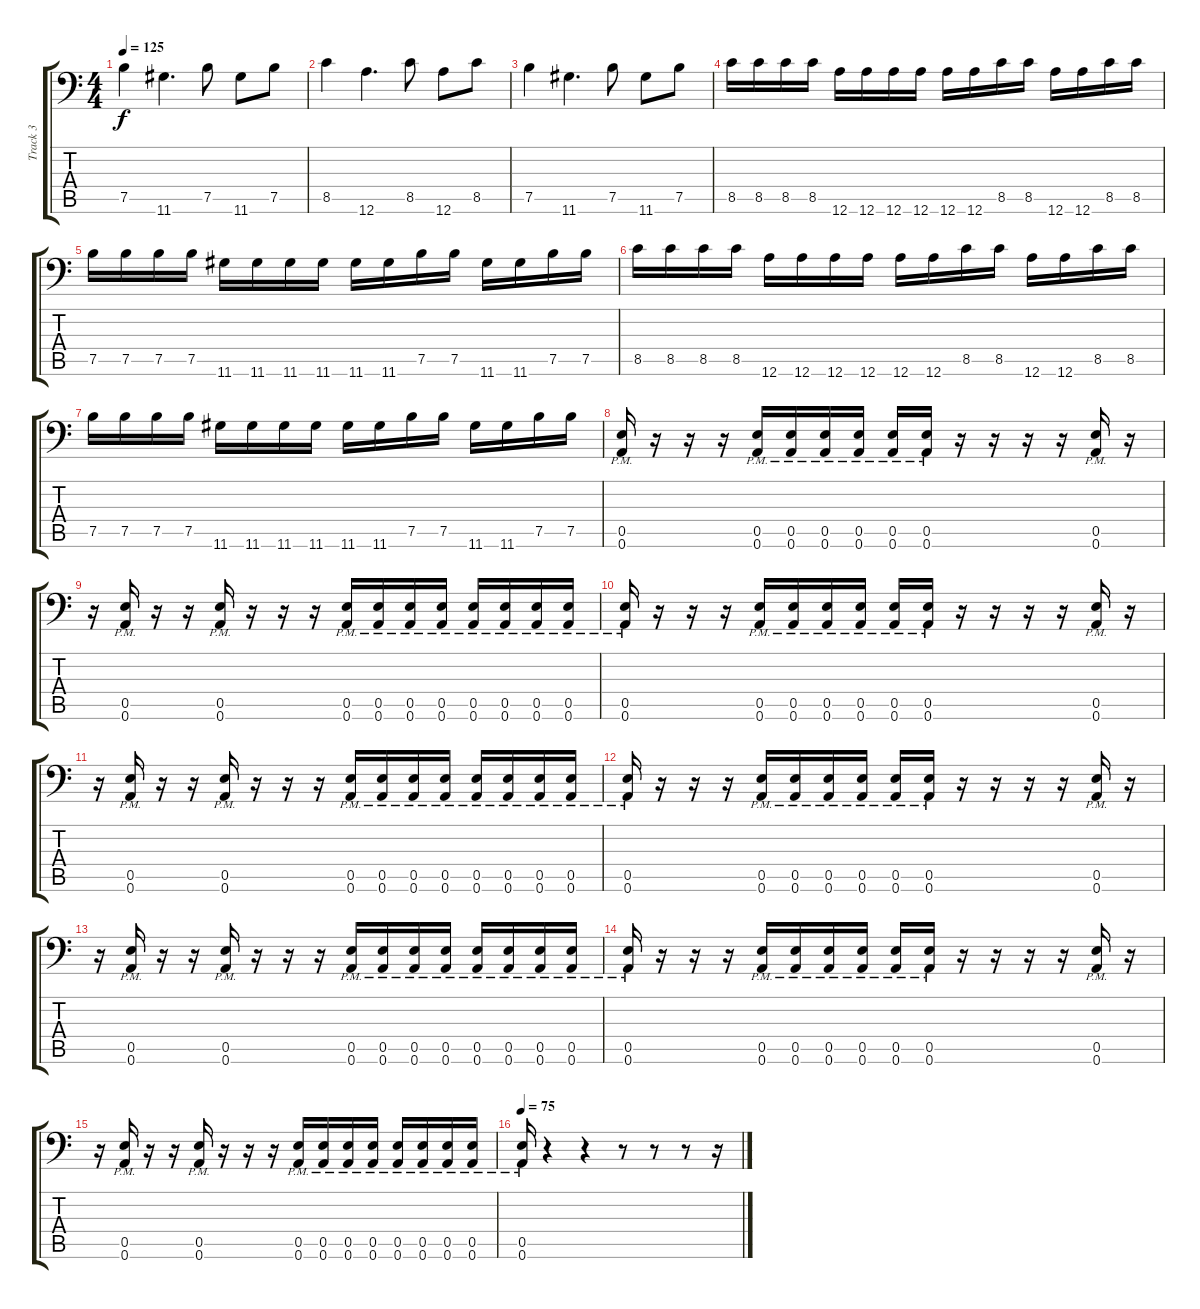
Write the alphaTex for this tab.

\track ("Track 3" "Track 3") {instrument overdrivenguitar}
\staff {score tabs}
\tuning (B3 Gb3 D3 A2 E2 A1) {hide}
\ts (4 4)
\tempo 125
\clef f4
\ks c
7.5.4{dy f} 11.6.4{d} 7.5.8 11.6.8 7.5.8 |
8.5.4 12.6.4{d} 8.5.8 12.6.8 8.5.8 |
7.5.4 11.6.4{d} 7.5.8 11.6.8 7.5.8 |
8.5.16 8.5.16 8.5.16 8.5.16 12.6.16 12.6.16 12.6.16 12.6.16 12.6.16 12.6.16 8.5.16 8.5.16 12.6.16 12.6.16 8.5.16 8.5.16 |
7.5.16 7.5.16 7.5.16 7.5.16 11.6.16 11.6.16 11.6.16 11.6.16 11.6.16 11.6.16 7.5.16 7.5.16 11.6.16 11.6.16 7.5.16 7.5.16 |
8.5.16 8.5.16 8.5.16 8.5.16 12.6.16 12.6.16 12.6.16 12.6.16 12.6.16 12.6.16 8.5.16 8.5.16 12.6.16 12.6.16 8.5.16 8.5.16 |
7.5.16 7.5.16 7.5.16 7.5.16 11.6.16 11.6.16 11.6.16 11.6.16 11.6.16 11.6.16 7.5.16 7.5.16 11.6.16 11.6.16 7.5.16 7.5.16 |
(0.5 0.6{pm}).16 r.16 r.16 r.16 (0.5 0.6{pm}).16 (0.5 0.6{pm}).16 (0.5 0.6{pm}).16 (0.5 0.6{pm}).16 (0.5 0.6{pm}).16 (0.5 0.6{pm}).16 r.16 r.16 r.16 r.16 (0.5 0.6{pm}).16 r.16 |
r.16 (0.5{pm} 0.6{pm}).16 r.16 r.16 (0.5 0.6{pm}).16 r.16 r.16 r.16 (0.5 0.6{pm}).16 (0.5 0.6{pm}).16 (0.5 0.6{pm}).16 (0.5 0.6{pm}).16 (0.5 0.6{pm}).16 (0.5 0.6{pm}).16 (0.5 0.6{pm}).16 (0.5 0.6{pm}).16 |
(0.5 0.6{pm}).16 r.16 r.16 r.16 (0.5 0.6{pm}).16 (0.5 0.6{pm}).16 (0.5 0.6{pm}).16 (0.5 0.6{pm}).16 (0.5 0.6{pm}).16 (0.5 0.6{pm}).16 r.16 r.16 r.16 r.16 (0.5 0.6{pm}).16 r.16 |
r.16 (0.5{pm} 0.6{pm}).16 r.16 r.16 (0.5 0.6{pm}).16 r.16 r.16 r.16 (0.5 0.6{pm}).16 (0.5 0.6{pm}).16 (0.5 0.6{pm}).16 (0.5 0.6{pm}).16 (0.5 0.6{pm}).16 (0.5 0.6{pm}).16 (0.5 0.6{pm}).16 (0.5 0.6{pm}).16 |
(0.5 0.6{pm}).16 r.16 r.16 r.16 (0.5 0.6{pm}).16 (0.5 0.6{pm}).16 (0.5 0.6{pm}).16 (0.5 0.6{pm}).16 (0.5 0.6{pm}).16 (0.5 0.6{pm}).16 r.16 r.16 r.16 r.16 (0.5 0.6{pm}).16 r.16 |
r.16 (0.5{pm} 0.6{pm}).16 r.16 r.16 (0.5{pm} 0.6{pm}).16 r.16 r.16 r.16 (0.5 0.6{pm}).16 (0.5 0.6{pm}).16 (0.5 0.6{pm}).16 (0.5 0.6{pm}).16 (0.5 0.6{pm}).16 (0.5 0.6{pm}).16 (0.5 0.6{pm}).16 (0.5 0.6{pm}).16 |
(0.5 0.6{pm}).16 r.16 r.16 r.16 (0.5 0.6{pm}).16 (0.5 0.6{pm}).16 (0.5 0.6{pm}).16 (0.5 0.6{pm}).16 (0.5 0.6{pm}).16 (0.5 0.6{pm}).16 r.16 r.16 r.16 r.16 (0.5 0.6{pm}).16 r.16 |
r.16 (0.5{pm} 0.6{pm}).16 r.16 r.16 (0.5 0.6{pm}).16 r.16 r.16 r.16 (0.5 0.6{pm}).16 (0.5 0.6{pm}).16 (0.5 0.6{pm}).16 (0.5 0.6{pm}).16 (0.5 0.6{pm}).16 (0.5 0.6{pm}).16 (0.5 0.6{pm}).16 (0.5 0.6{pm}).16 |
\tempo 75
(0.5 0.6{pm}).16 r.4 r.4 r.8 r.8 r.8 r.16
